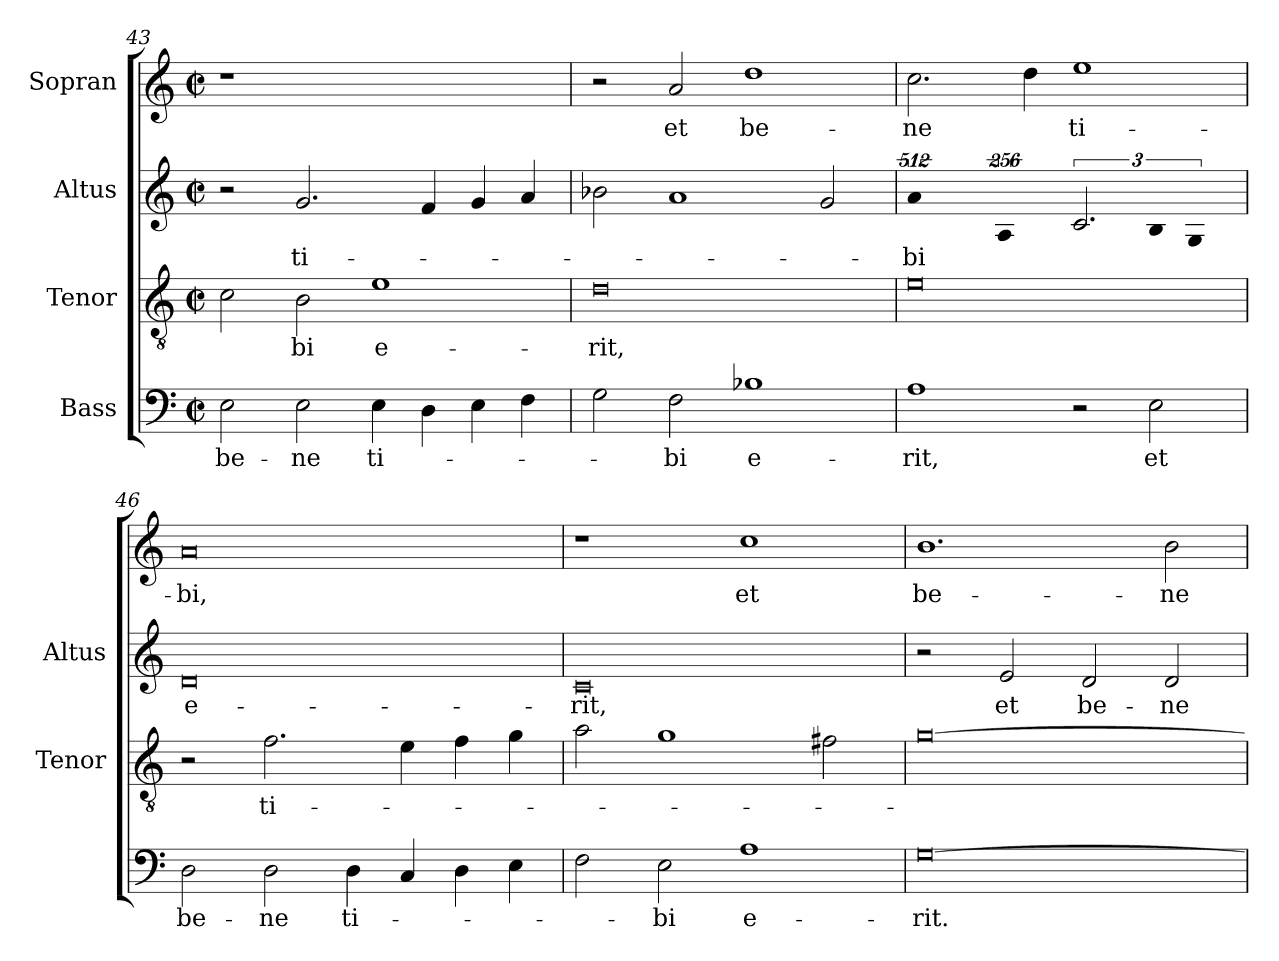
**kern	**text	**kern	**text	**kern	**text	**kern	**text
*part4	*part4	*part3	*part3	*part2	*part2	*part1	*part1
*staff4	*staff4	*staff3	*staff3	*staff2	*staff2	*staff1	*staff1
*I"Bass	*	*I"Tenor	*	*I"Altus	*	*I"Sopran	*
*	*	*I'Tenor	*	*I'Altus	*	*	*
*clefF4	*	*clefGv2	*	*clefG2	*	*clefG2	*
*	*	*ITrd7c12	*	*	*	*	*
*k[]	*	*k[]	*	*k[]	*	*k[]	*
*C:	*	*C:	*	*C:	*	*C:	*
*M2/2	*	*M2/2	*	*M2/2	*	*M2/2	*
*met(c|)	*	*met(c|)	*	*met(c|)	*	*met(c|)	*
=43	=43	=43	=43	=43	=43	=43	=43
!	!LO:LY:b:color=#000000	!	!	!	!	!LO:N:vis=1	!
2Ei\	be-	2Ci\	.	2r	.	1r	.
!	!LO:LY:b:color=#000000	!	!	!	!	!	!
!	!	!	!LO:LY:b:color=#000000	!	!	!	!
!	!	!	!	!	!LO:LY:b:color=#000000	!	!
2Ei\	-ne	2BBi\	-bi	2.gi/	ti-	.	.
!	!LO:LY:b:color=#000000	!	!	!	!	!	!
!	!	!	!LO:LY:b:color=#000000	!	!	!	!
4Ei\	ti-	1Ei	e-	.	.	1ryy	.
4Di\	.	.	.	4fi/	.	.	.
4Ei\	.	.	.	4gi/	.	.	.
4Fi\	.	.	.	4ai/	.	.	.
=44	=44	=44	=44	=44	=44	=44	=44
!	!	!	!LO:LY:b:color=#000000	!	!	!	!
2Gi\	.	0Di	-rit,	2b-Xi\	.	2r	.
!	!LO:LY:b:color=#000000	!	!	!	!	!	!
!	!	!	!	!	!	!	!LO:LY:b:color=#000000
2Fi\	-bi	.	.	1ai	.	2ai/	et
!	!LO:LY:b:color=#000000	!	!	!	!	!	!
!	!	!	!	!	!	!	!LO:LY:b:color=#000000
1B-Xi	e-	.	.	.	.	1ddi	be-
.	.	.	.	2gi/	.	.	.
=45	=45	=45	=45	=45	=45	=45	=45
!	!LO:LY:b:color=#000000	!	!	!LO:N:vis=1	!	!	!
!	!	!	!	!	!LO:LY:b:color=#000000	!	!
!	!	!	!	!	!	!	!LO:LY:b:color=#000000
1Ai	-rit,	0Ei	.	512%341ai	-bi	2.cci\	-ne
!	!	!	!	!LO:N:vis=2	!	!	!
.	.	.	.	512%171Ai/	.	.	.
.	.	.	.	.	.	4ddi\	.
!	!	!	!	!	!	!	!LO:LY:b:color=#000000
2r	.	.	.	3.ci/	.	1eei	ti-
!	!LO:LY:b:color=#000000	!	!	!LO:N:vis=4	!	!	!
2Ei\	et	.	.	512%85Bi/	.	.	.
!	!	!	!	!LO:N:vis=2	!	!	!
.	.	.	.	512%171Gi/	.	.	.
=46	=46	=46	=46	=46	=46	=46	=46
!	!LO:LY:b:color=#000000	!	!	!	!	!	!
!	!	!	!	!	!LO:LY:b:color=#000000	!	!
!	!	!	!	!	!	!	!LO:LY:b:color=#000000
2Di\	be-	2r	.	0di	e-	0ai	-bi,
!	!LO:LY:b:color=#000000	!	!	!	!	!	!
!	!	!	!LO:LY:b:color=#000000	!	!	!	!
2Di\	-ne	2.Fi\	ti-	.	.	.	.
!	!LO:LY:b:color=#000000	!	!	!	!	!	!
4Di\	ti-	.	.	.	.	.	.
4Ci/	.	4Ei\	.	.	.	.	.
4Di\	.	4Fi\	.	.	.	.	.
4Ei\	.	4Gi\	.	.	.	.	.
=47	=47	=47	=47	=47	=47	=47	=47
!	!	!	!	!	!LO:LY:b:color=#000000	!	!
2Fi\	.	2Ai\	.	0ci	-rit,	1r	.
!	!LO:LY:b:color=#000000	!	!	!	!	!	!
2Ei\	-bi	1Gi	.	.	.	.	.
!	!LO:LY:b:color=#000000	!	!	!	!	!	!
!	!	!	!	!	!	!	!LO:LY:b:color=#000000
1Ai	e-	.	.	.	.	1cci	et
.	.	2F#Xi\	.	.	.	.	.
=48	=48	=48	=48	=48	=48	=48	=48
!	!LO:LY:b:color=#000000	!	!	!	!	!	!
!	!	!	!	!	!	!	!LO:LY:b:color=#000000
[>0Gi	-rit.	[>0Gi	.	2r	.	1.bi	be-
!	!	!	!	!	!LO:LY:b:color=#000000	!	!
.	.	.	.	2ei/	et	.	.
!	!	!	!	!	!LO:LY:b:color=#000000	!	!
.	.	.	.	2di/	be-	.	.
!	!	!	!	!	!LO:LY:b:color=#000000	!	!
!	!	!	!	!	!	!	!LO:LY:b:color=#000000
.	.	.	.	2di/	-ne	2bi\	-ne
=	=	=	=	=	=	=	=
*-	*-	*-	*-	*-	*-	*-	*-
